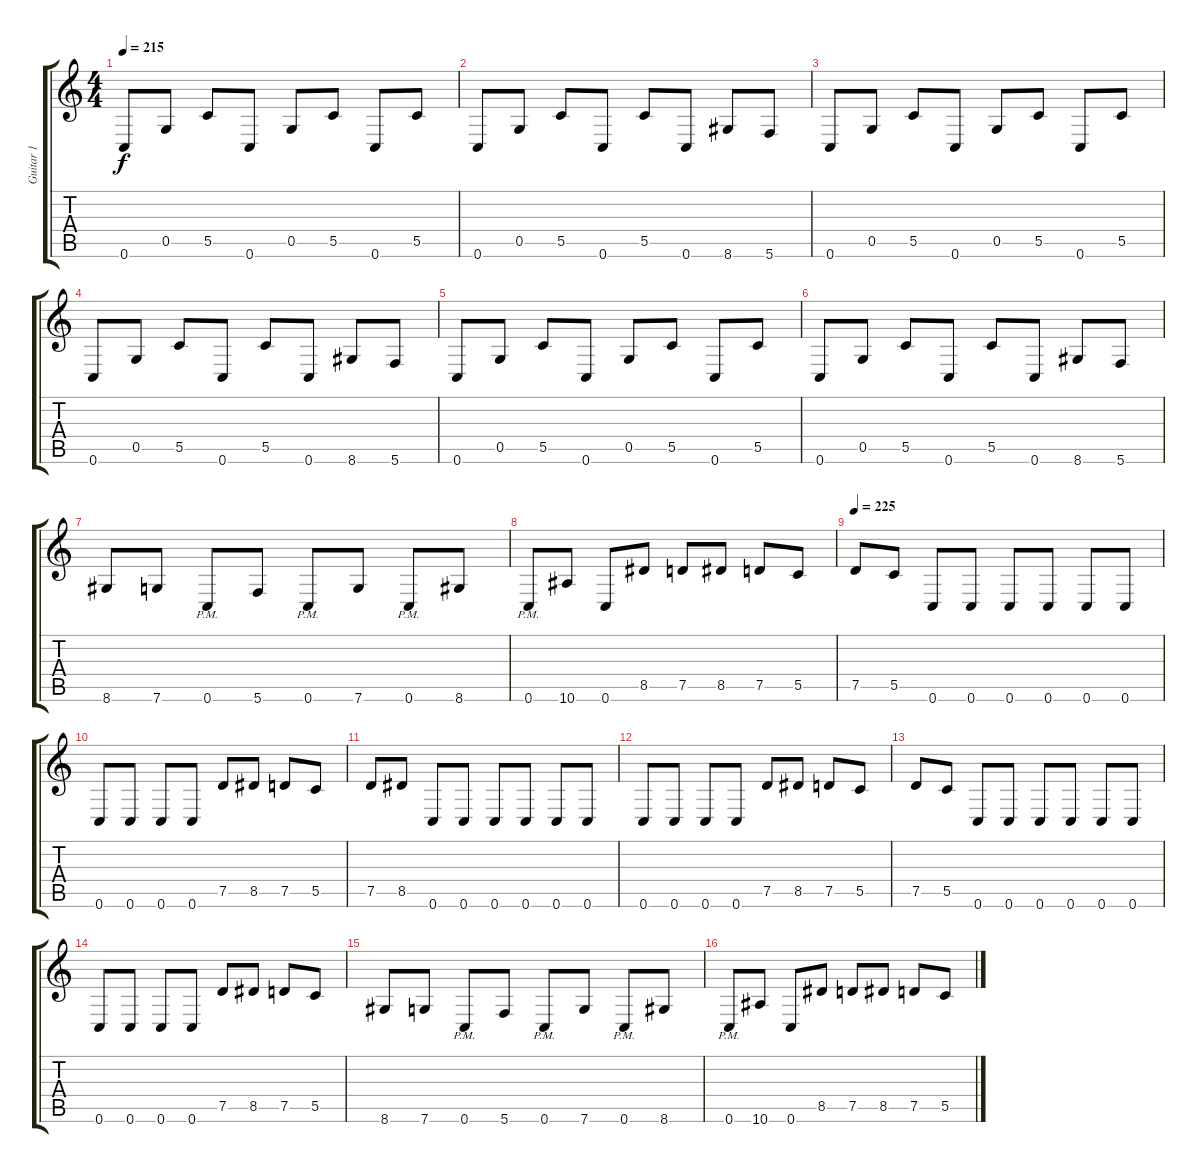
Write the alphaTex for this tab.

\track ("Guitar 1" "Guitar 1") {instrument distortionguitar}
\staff {score tabs}
\tuning (D4 A3 F3 C3 G2 C2) {hide}
\ts (4 4)
\tempo 215
\clef g2
\ks c
0.6.8{dy f} 0.5.8 5.5.8 0.6.8 0.5.8 5.5.8 0.6.8 5.5.8 |
0.6.8 0.5.8 5.5.8 0.6.8 5.5.8 0.6.8 8.6.8 5.6.8 |
0.6.8 0.5.8 5.5.8 0.6.8 0.5.8 5.5.8 0.6.8 5.5.8 |
0.6.8 0.5.8 5.5.8 0.6.8 5.5.8 0.6.8 8.6.8 5.6.8 |
0.6.8 0.5.8 5.5.8 0.6.8 0.5.8 5.5.8 0.6.8 5.5.8 |
0.6.8 0.5.8 5.5.8 0.6.8 5.5.8 0.6.8 8.6.8 5.6.8 |
8.6.8 7.6.8 0.6{pm}.8 5.6.8 0.6{pm}.8 7.6.8 0.6{pm}.8 8.6.8 |
0.6{pm}.8 10.6.8 0.6.8 8.5.8 7.5.8 8.5.8 7.5.8 5.5.8 |
\tempo 225
7.5.8 5.5.8 0.6.8 0.6.8 0.6.8 0.6.8 0.6.8 0.6.8 |
0.6.8 0.6.8 0.6.8 0.6.8 7.5.8 8.5.8 7.5.8 5.5.8 |
7.5.8 8.5.8 0.6.8 0.6.8 0.6.8 0.6.8 0.6.8 0.6.8 |
0.6.8 0.6.8 0.6.8 0.6.8 7.5.8 8.5.8 7.5.8 5.5.8 |
7.5.8 5.5.8 0.6.8 0.6.8 0.6.8 0.6.8 0.6.8 0.6.8 |
0.6.8 0.6.8 0.6.8 0.6.8 7.5.8 8.5.8 7.5.8 5.5.8 |
8.6.8 7.6.8 0.6{pm}.8 5.6.8 0.6{pm}.8 7.6.8 0.6{pm}.8 8.6.8 |
0.6{pm}.8 10.6.8 0.6.8 8.5.8 7.5.8 8.5.8 7.5.8 5.5.8
